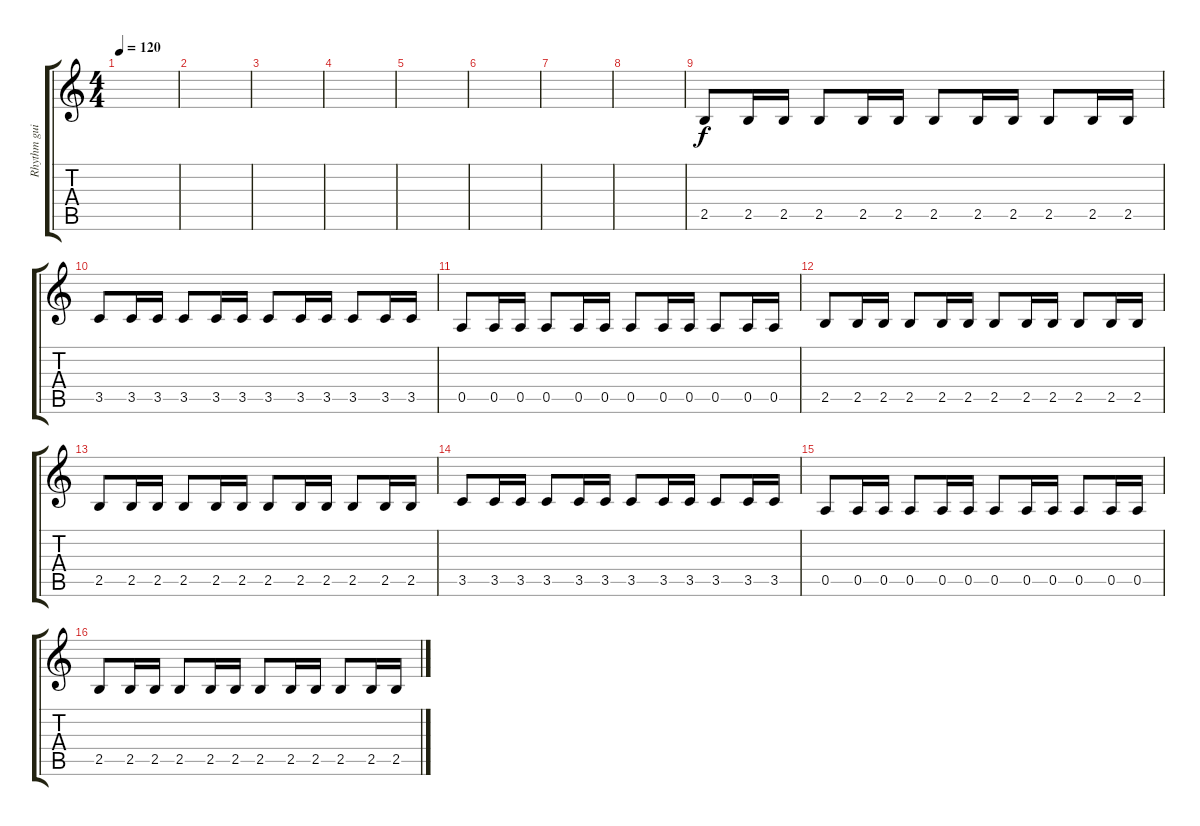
\track ("Rhythm guitar" "Rhythm gui") {instrument overdrivenguitar}
\staff {score tabs}
\tuning (E4 B3 G3 D3 A2 E2) {hide}
\ts (4 4)
\tempo 120
\clef g2
\ks c
|
|
|
|
|
|
|
|
2.5.8{dy f} 2.5.16 2.5.16 2.5.8 2.5.16 2.5.16 2.5.8 2.5.16 2.5.16 2.5.8 2.5.16 2.5.16 |
3.5.8 3.5.16 3.5.16 3.5.8 3.5.16 3.5.16 3.5.8 3.5.16 3.5.16 3.5.8 3.5.16 3.5.16 |
0.5.8 0.5.16 0.5.16 0.5.8 0.5.16 0.5.16 0.5.8 0.5.16 0.5.16 0.5.8 0.5.16 0.5.16 |
2.5.8 2.5.16 2.5.16 2.5.8 2.5.16 2.5.16 2.5.8 2.5.16 2.5.16 2.5.8 2.5.16 2.5.16 |
2.5.8 2.5.16 2.5.16 2.5.8 2.5.16 2.5.16 2.5.8 2.5.16 2.5.16 2.5.8 2.5.16 2.5.16 |
3.5.8 3.5.16 3.5.16 3.5.8 3.5.16 3.5.16 3.5.8 3.5.16 3.5.16 3.5.8 3.5.16 3.5.16 |
0.5.8 0.5.16 0.5.16 0.5.8 0.5.16 0.5.16 0.5.8 0.5.16 0.5.16 0.5.8 0.5.16 0.5.16 |
2.5.8 2.5.16 2.5.16 2.5.8 2.5.16 2.5.16 2.5.8 2.5.16 2.5.16 2.5.8 2.5.16 2.5.16
